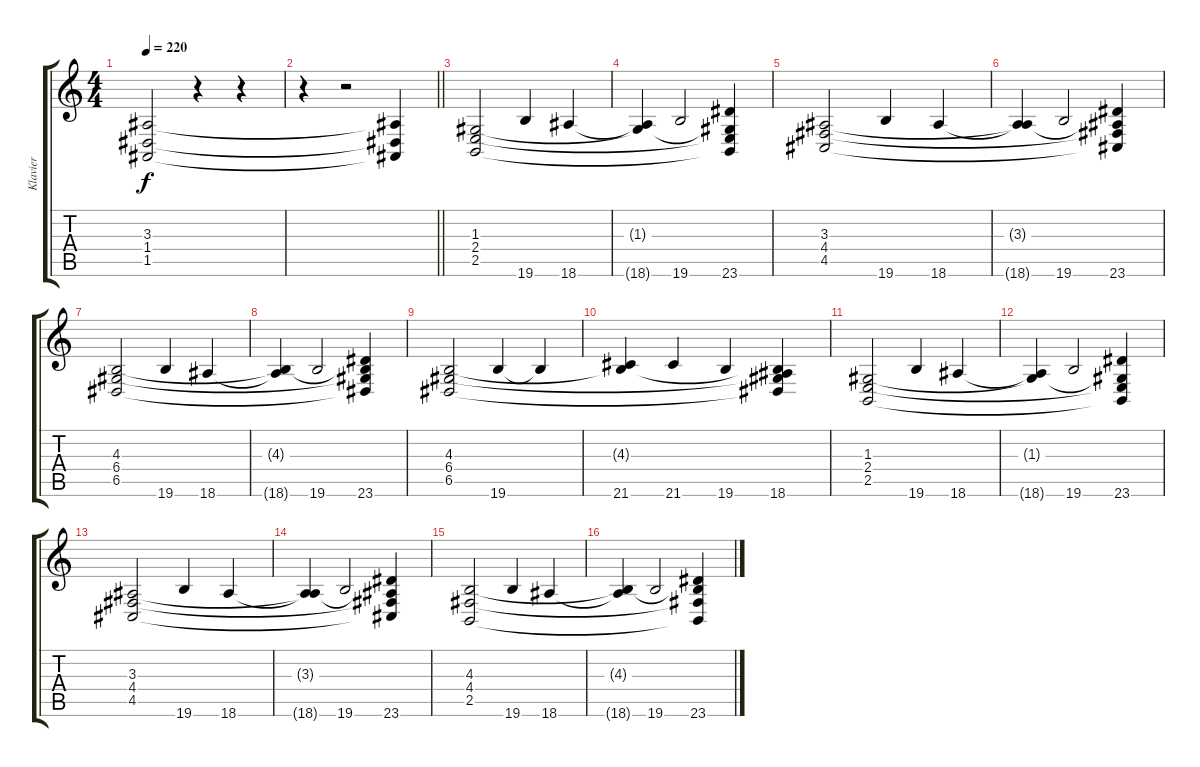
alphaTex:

\track ("Klavier" "Klavier") {instrument acousticgrandpiano}
\staff {score tabs}
\tuning (E4 B3 G3 D3 A2 E2) {hide}
\ts (4 4)
\tempo 220
\clef g2
\ks c
(3.3 1.4 1.5).2{dy f} r.4 r.4 |
\barLineRight lightlight
r.4 r.2 (3.3{t} 1.4{t} 1.5{t}).4 |
(1.3 2.4 2.5).2 19.6.4 18.6.4 |
(1.3{t} 18.6{t}).4 19.6.2 (1.3{t} 2.4{t} 2.5{t} 23.6).4 |
(3.3 4.4 4.5).2 19.6.4 18.6.4 |
(3.3{t} 18.6{t}).4 19.6.2 (3.3{t} 4.4{t} 4.5{t} 23.6).4 |
(4.3 6.4 6.5).2 19.6.4 18.6.4 |
(4.3{t} 18.6{t}).4 19.6.2 (4.3{t} 6.4{t} 6.5{t} 23.6).4 |
(4.3 6.4 6.5).2 19.6.4 19.6{t}.4 |
(4.3{t} 21.6).4 21.6.4 19.6.4 (4.3{t} 6.4{t} 6.5{t} 18.6).4 |
(1.3 2.4 2.5).2 19.6.4 18.6.4 |
(1.3{t} 18.6{t}).4 19.6.2 (1.3{t} 2.4{t} 2.5{t} 23.6).4 |
(3.3 4.4 4.5).2 19.6.4 18.6.4 |
(3.3{t} 18.6{t}).4 19.6.2 (3.3{t} 4.4{t} 4.5{t} 23.6).4 |
(4.3 4.4 2.5).2 19.6.4 18.6.4 |
(4.3{t} 18.6{t}).4 19.6.2 (4.3{t} 4.4{t} 2.5{t} 23.6).4
